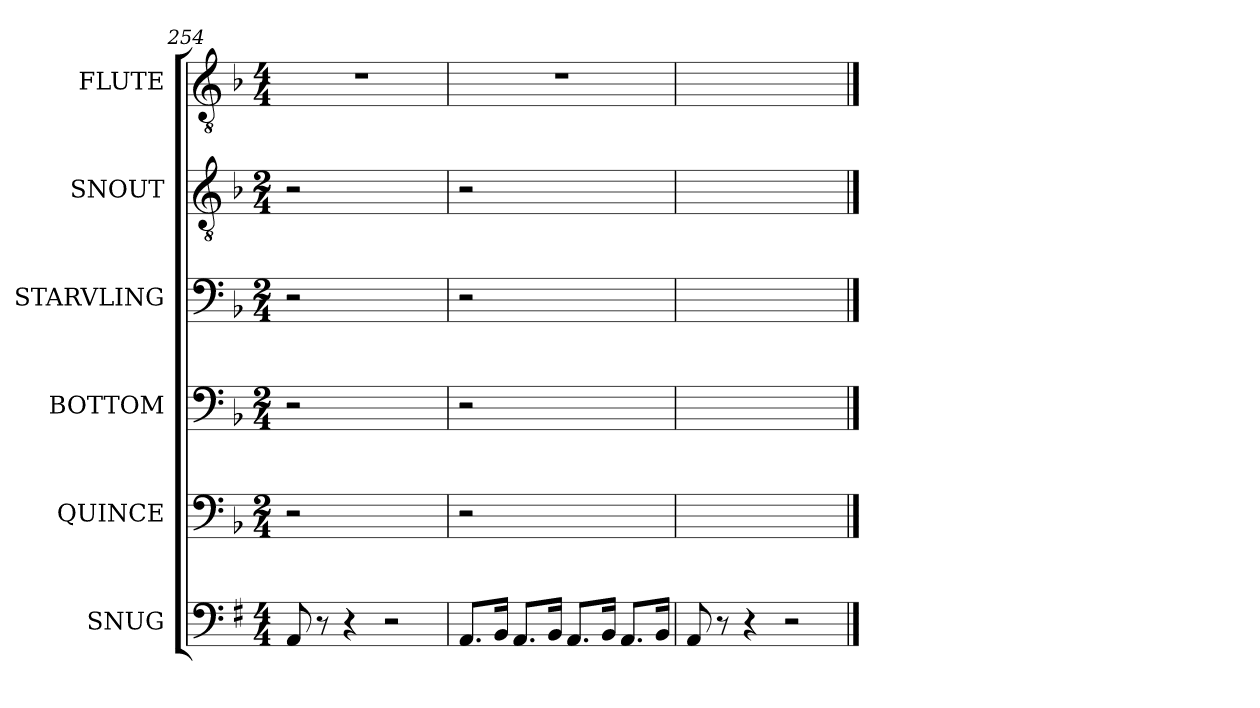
**kern	**kern	**kern	**kern	**kern	**kern
*part6	*part5	*part4	*part3	*part2	*part1
*staff6	*staff5	*staff4	*staff3	*staff2	*staff1
*I"SNUG	*I"QUINCE	*I"BOTTOM	*I"STARVLING	*I"SNOUT	*I"FLUTE
*I'SNU.	*I'QUI.	*I'BOT.	*I'STA.	*I'SNO.	*I'FLU.
*clefF4	*clefF4	*clefF4	*clefF4	*clefGv2	*clefGv2
*k[f#]	*k[b-]	*k[b-]	*k[b-]	*k[b-]	*k[b-]
*M4/4	*M2/4	*M2/4	*M2/4	*M2/4	*M4/4
=254	=254	=254	=254	=254	=254
8AA/	2r	2r	2r	2r	1r
8r	.	.	.	.	.
4r	.	.	.	.	.
2r	2ryy	2ryy	2ryy	2ryy	.
=255	=255	=255	=255	=255	=255
8.AA/L	2r	2r	2r	2r	1r
16BB/Jk	.	.	.	.	.
8.AA/L	.	.	.	.	.
16BB/Jk	.	.	.	.	.
8.AA/L	2ryy	2ryy	2ryy	2ryy	.
16BB/Jk	.	.	.	.	.
8.AA/L	.	.	.	.	.
16BB/Jk	.	.	.	.	.
=256	=256	=256	=256	=256	=256
8AA/	2ryy	2ryy	2ryy	2ryy	1ryy
8r	.	.	.	.	.
4r	.	.	.	.	.
2r	2ryy	2ryy	2ryy	2ryy	.
==	==	==	==	==	==
*-	*-	*-	*-	*-	*-
